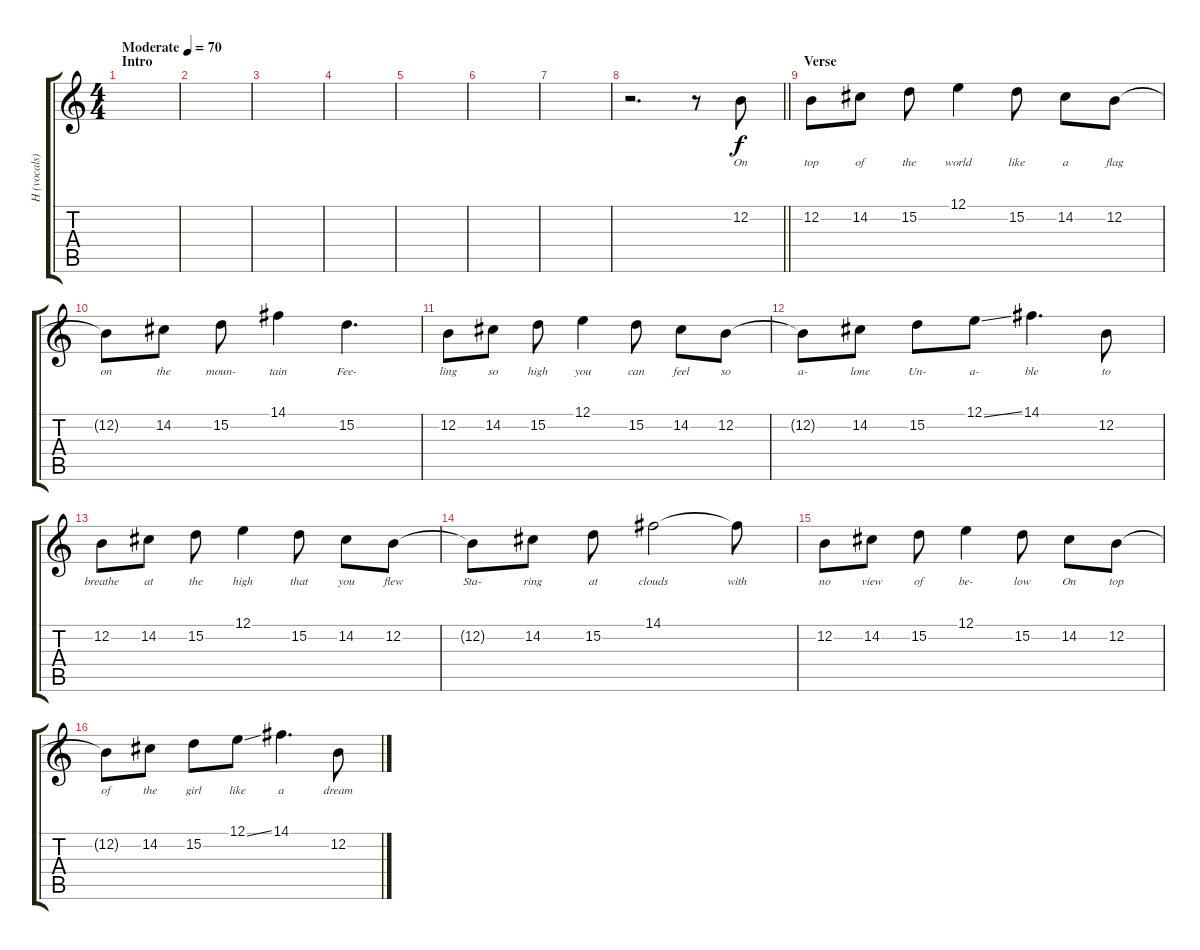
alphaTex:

\track ("H (vocals)" "H (vocals)") {instrument piccolo}
\staff {score tabs}
\tuning (E4 B3 G3 D3 A2 E2) {hide}
\ts (4 4)
\section ("" "Intro")
\tempo (70 "Moderate")
\clef g2
\ks c
|
|
|
|
|
|
|
\barLineRight lightlight
r.2{d} r.8 12.2.8{lyrics (0 "On") lyrics (1 "") lyrics (2 "") lyrics (3 "") lyrics (4 "")} |
\section ("" "Verse")
12.2.8{lyrics (0 "top") lyrics (1 "") lyrics (2 "") lyrics (3 "") lyrics (4 "")} 14.2.8{lyrics (0 "of") lyrics (1 "") lyrics (2 "") lyrics (3 "") lyrics (4 "")} 15.2.8{lyrics (0 "the") lyrics (1 "") lyrics (2 "") lyrics (3 "") lyrics (4 "")} 12.1.4{lyrics (0 "world") lyrics (1 "") lyrics (2 "") lyrics (3 "") lyrics (4 "")} 15.2.8{lyrics (0 "like") lyrics (1 "") lyrics (2 "") lyrics (3 "") lyrics (4 "")} 14.2.8{lyrics (0 "a") lyrics (1 "") lyrics (2 "") lyrics (3 "") lyrics (4 "")} 12.2.8{lyrics (0 "flag") lyrics (1 "") lyrics (2 "") lyrics (3 "") lyrics (4 "")} |
12.2{t}.8{lyrics (0 "on") lyrics (1 "") lyrics (2 "") lyrics (3 "") lyrics (4 "")} 14.2.8{lyrics (0 "the") lyrics (1 "") lyrics (2 "") lyrics (3 "") lyrics (4 "")} 15.2.8{lyrics (0 "moun-") lyrics (1 "") lyrics (2 "") lyrics (3 "") lyrics (4 "")} 14.1.4{lyrics (0 "tain") lyrics (1 "") lyrics (2 "") lyrics (3 "") lyrics (4 "")} 15.2.4{d lyrics (0 "Fee-") lyrics (1 "") lyrics (2 "") lyrics (3 "") lyrics (4 "")} |
12.2.8{lyrics (0 "ling") lyrics (1 "") lyrics (2 "") lyrics (3 "") lyrics (4 "")} 14.2.8{lyrics (0 "so") lyrics (1 "") lyrics (2 "") lyrics (3 "") lyrics (4 "")} 15.2.8{lyrics (0 "high") lyrics (1 "") lyrics (2 "") lyrics (3 "") lyrics (4 "")} 12.1.4{lyrics (0 "you") lyrics (1 "") lyrics (2 "") lyrics (3 "") lyrics (4 "")} 15.2.8{lyrics (0 "can") lyrics (1 "") lyrics (2 "") lyrics (3 "") lyrics (4 "")} 14.2.8{lyrics (0 "feel") lyrics (1 "") lyrics (2 "") lyrics (3 "") lyrics (4 "")} 12.2.8{lyrics (0 "so") lyrics (1 "") lyrics (2 "") lyrics (3 "") lyrics (4 "")} |
12.2{t}.8{lyrics (0 "a-") lyrics (1 "") lyrics (2 "") lyrics (3 "") lyrics (4 "")} 14.2.8{lyrics (0 "lone") lyrics (1 "") lyrics (2 "") lyrics (3 "") lyrics (4 "")} 15.2.8{lyrics (0 "Un-") lyrics (1 "") lyrics (2 "") lyrics (3 "") lyrics (4 "")} 12.1{ss}.8{lyrics (0 "a-") lyrics (1 "") lyrics (2 "") lyrics (3 "") lyrics (4 "")} 14.1.4{d lyrics (0 "ble") lyrics (1 "") lyrics (2 "") lyrics (3 "") lyrics (4 "")} 12.2.8{lyrics (0 "to") lyrics (1 "") lyrics (2 "") lyrics (3 "") lyrics (4 "")} |
12.2.8{lyrics (0 "breathe") lyrics (1 "") lyrics (2 "") lyrics (3 "") lyrics (4 "")} 14.2.8{lyrics (0 "at") lyrics (1 "") lyrics (2 "") lyrics (3 "") lyrics (4 "")} 15.2.8{lyrics (0 "the") lyrics (1 "") lyrics (2 "") lyrics (3 "") lyrics (4 "")} 12.1.4{lyrics (0 "high") lyrics (1 "") lyrics (2 "") lyrics (3 "") lyrics (4 "")} 15.2.8{lyrics (0 "that") lyrics (1 "") lyrics (2 "") lyrics (3 "") lyrics (4 "")} 14.2.8{lyrics (0 "you") lyrics (1 "") lyrics (2 "") lyrics (3 "") lyrics (4 "")} 12.2.8{lyrics (0 "flew") lyrics (1 "") lyrics (2 "") lyrics (3 "") lyrics (4 "")} |
12.2{t}.8{lyrics (0 "Sta-") lyrics (1 "") lyrics (2 "") lyrics (3 "") lyrics (4 "")} 14.2.8{lyrics (0 "ring") lyrics (1 "") lyrics (2 "") lyrics (3 "") lyrics (4 "")} 15.2.8{lyrics (0 "at") lyrics (1 "") lyrics (2 "") lyrics (3 "") lyrics (4 "")} 14.1.2{lyrics (0 "clouds") lyrics (1 "") lyrics (2 "") lyrics (3 "") lyrics (4 "")} 14.1{t}.8{lyrics (0 "with") lyrics (1 "") lyrics (2 "") lyrics (3 "") lyrics (4 "")} |
12.2.8{lyrics (0 "no") lyrics (1 "") lyrics (2 "") lyrics (3 "") lyrics (4 "")} 14.2.8{lyrics (0 "view") lyrics (1 "") lyrics (2 "") lyrics (3 "") lyrics (4 "")} 15.2.8{lyrics (0 "of") lyrics (1 "") lyrics (2 "") lyrics (3 "") lyrics (4 "")} 12.1.4{lyrics (0 "be-") lyrics (1 "") lyrics (2 "") lyrics (3 "") lyrics (4 "")} 15.2.8{lyrics (0 "low") lyrics (1 "") lyrics (2 "") lyrics (3 "") lyrics (4 "")} 14.2.8{lyrics (0 "On") lyrics (1 "") lyrics (2 "") lyrics (3 "") lyrics (4 "")} 12.2.8{lyrics (0 "top") lyrics (1 "") lyrics (2 "") lyrics (3 "") lyrics (4 "")} |
12.2{t}.8{lyrics (0 "of") lyrics (1 "") lyrics (2 "") lyrics (3 "") lyrics (4 "")} 14.2.8{lyrics (0 "the") lyrics (1 "") lyrics (2 "") lyrics (3 "") lyrics (4 "")} 15.2.8{lyrics (0 "girl") lyrics (1 "") lyrics (2 "") lyrics (3 "") lyrics (4 "")} 12.1{ss}.8{lyrics (0 "like") lyrics (1 "") lyrics (2 "") lyrics (3 "") lyrics (4 "")} 14.1.4{d lyrics (0 "a") lyrics (1 "") lyrics (2 "") lyrics (3 "") lyrics (4 "")} 12.2.8{lyrics (0 "dream") lyrics (1 "") lyrics (2 "") lyrics (3 "") lyrics (4 "")}
